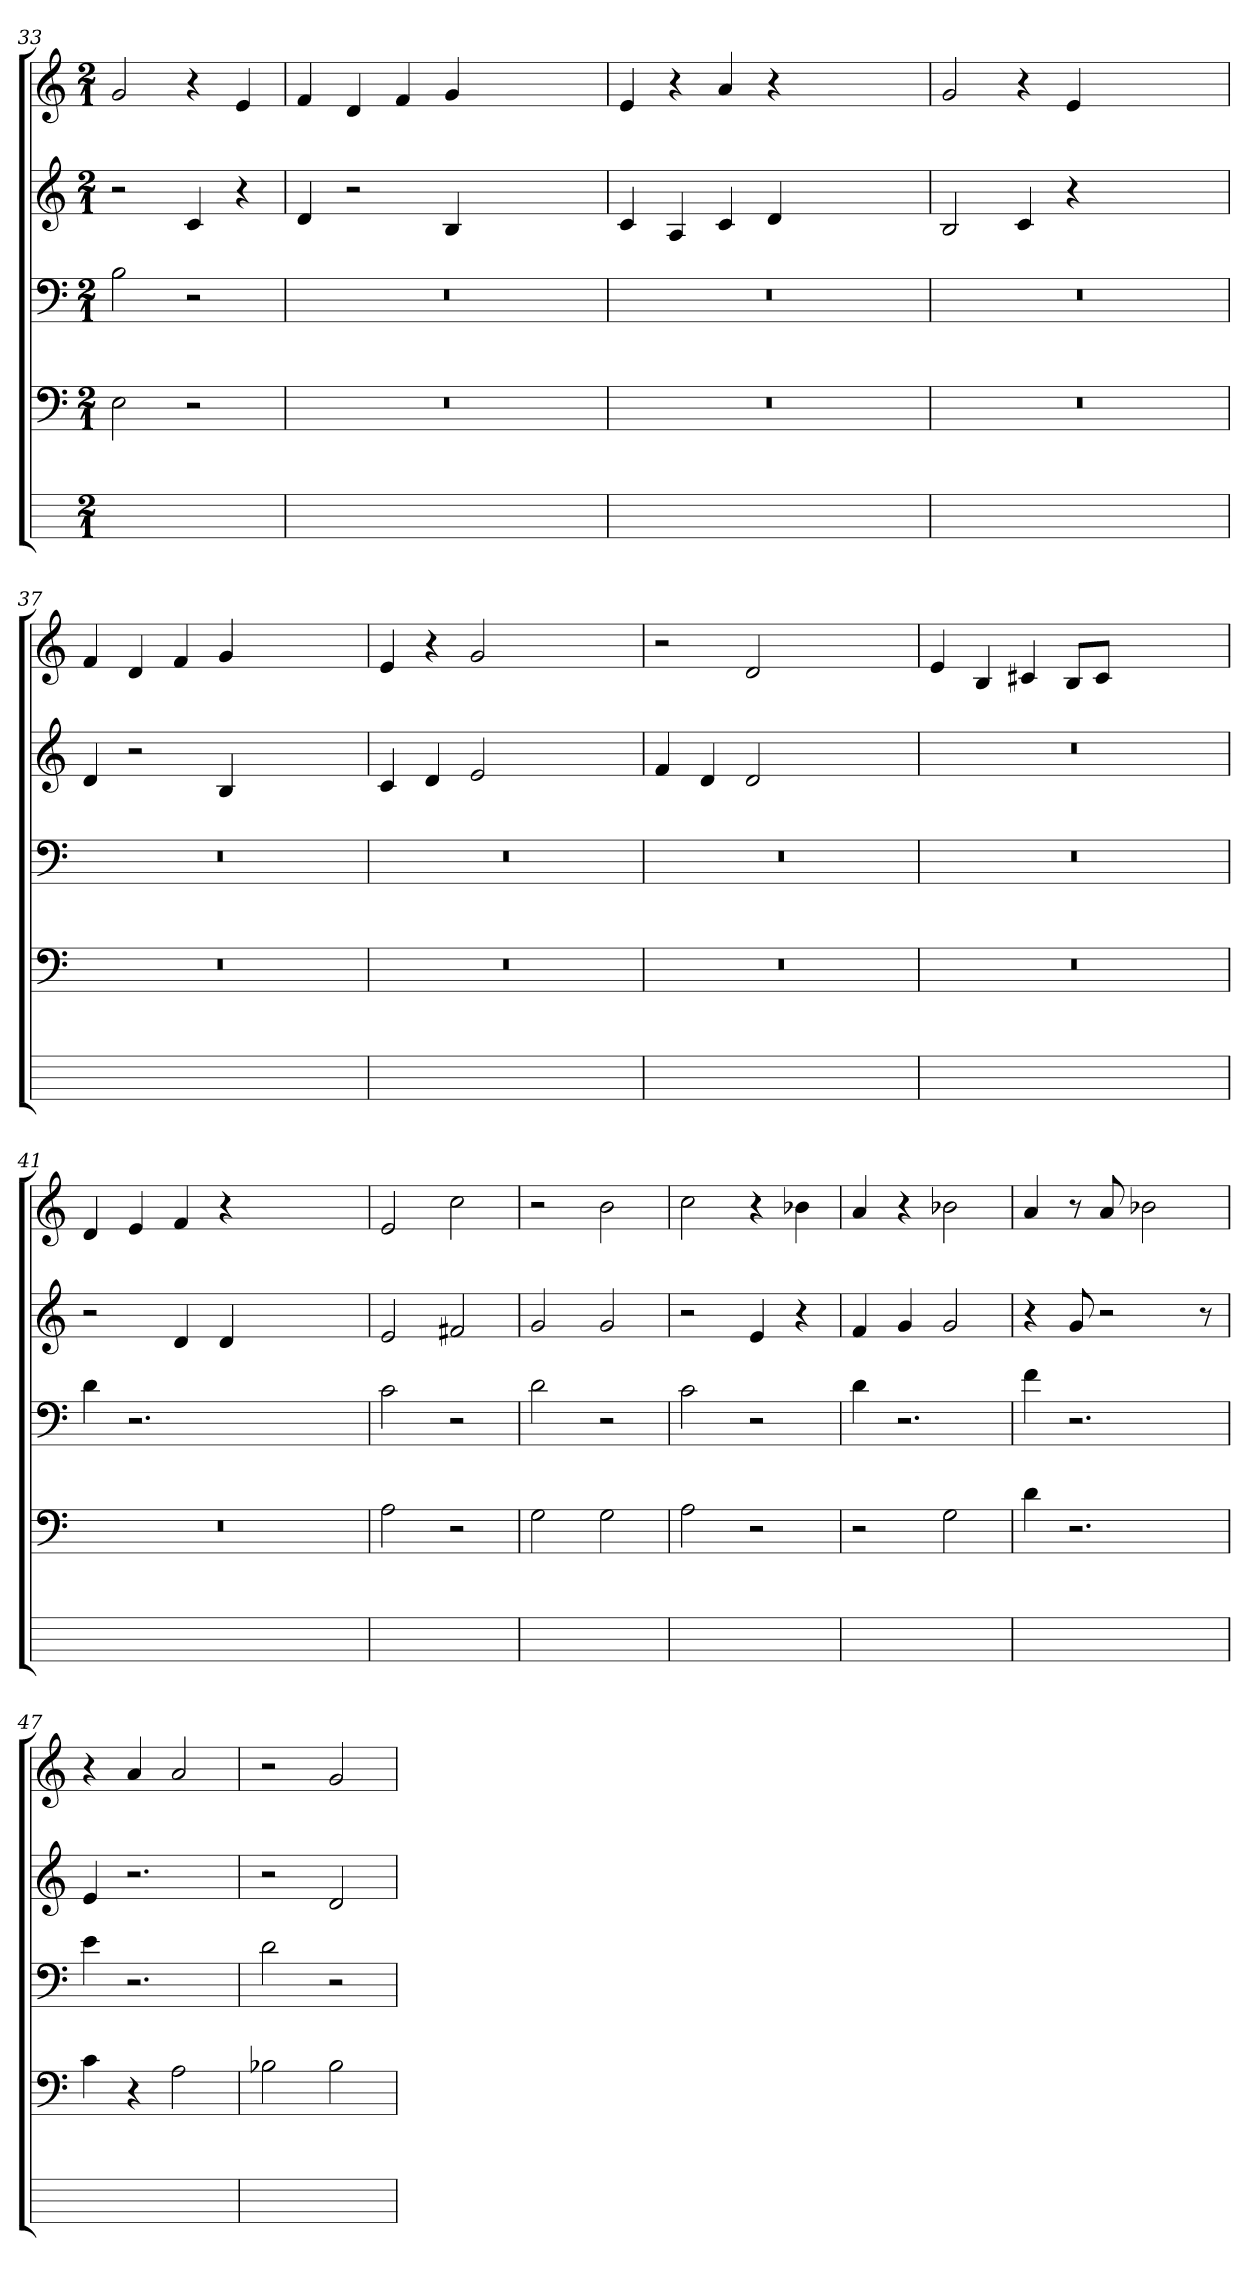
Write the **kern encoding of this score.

**kern	**kern	**kern	**kern	**kern
*part5	*part4	*part3	*part2	*part1
*staff5	*staff4	*staff3	*staff2	*staff1
*	*clefF4	*clefF4	*clefG2	*clefG2
*	*k[]	*k[]	*k[]	*k[]
*	*C:	*C:	*C:	*C:
*M2/1	*M2/1	*M2/1	*M2/1	*M2/1
=33	=33	=33	=33	=33
1ryy	2E	2Bi	2r	2g
.	2r	2r	4ci	4r
.	.	.	4r	4e
=34	=34	=34	=34	=34
0ryy	0r	0r	4d	4f
.	.	.	2r	4d
.	.	.	.	4f
.	.	.	4B	4g
.	.	.	1ryy	1ryy
=35	=35	=35	=35	=35
0ryy	0r	0r	4c	4e
.	.	.	4A	4r
.	.	.	4c	4a
.	.	.	4d	4r
.	.	.	1ryy	1ryy
=36	=36	=36	=36	=36
0ryy	0r	0r	2B	2g
.	.	.	4ci	4r
.	.	.	4r	4e
.	.	.	1ryy	1ryy
=37	=37	=37	=37	=37
0ryy	0r	0r	4d	4f
.	.	.	2r	4d
.	.	.	.	4f
.	.	.	4B	4g
.	.	.	1ryy	1ryy
=38	=38	=38	=38	=38
0ryy	0r	0r	4c	4e
.	.	.	4d	4r
.	.	.	2e	2g
.	.	.	1ryy	1ryy
=39	=39	=39	=39	=39
0ryy	0r	0r	4fj	2r
.	.	.	4d	.
.	.	.	2d	2d
.	.	.	1ryy	1ryy
=40	=40	=40	=40	=40
0ryy	0r	0r	0r	4e
.	.	.	.	4Bj
.	.	.	.	4c#Xj
.	.	.	.	8BjL
.	.	.	.	8c#jJ
.	.	.	.	1ryy
=41	=41	=41	=41	=41
0ryy	0r	4d	2r	4d
.	.	2.r	.	4ej
.	.	.	4d	4f
.	.	.	4dj	4r
.	.	1ryy	1ryy	1ryy
=42	=42	=42	=42	=42
1ryy	2A	2c	2e	2e
.	2r	2r	2f#XZ	2cc
=43	=43	=43	=43	=43
1ryy	2G	2d	2g	2r
.	2GV	2r	2gV	2b
=44	=44	=44	=44	=44
1ryy	2A	2c	2r	2cc
.	2r	2r	4e	4r
.	.	.	4r	4b-Xi
=45	=45	=45	=45	=45
1ryy	2r	4d	4f	4a
.	.	2.r	4gi	4r
.	2G	.	2g	2b-X
=46	=46	=46	=46	=46
1ryy	4d	4f	4r	4a
.	2.r	2.r	8gV	8r
.	.	.	2r	8aj
.	.	.	.	2b-X
.	.	.	8r	.
=47	=47	=47	=47	=47
1ryy	4c	4e	4e	4r
.	4r	2.r	2.r	4a
.	2A	.	.	2a
=48	=48	=48	=48	=48
1ryy	2B-X	2d	2r	2r
.	2B-V	2r	2d	2g
=	=	=	=	=
*-	*-	*-	*-	*-
